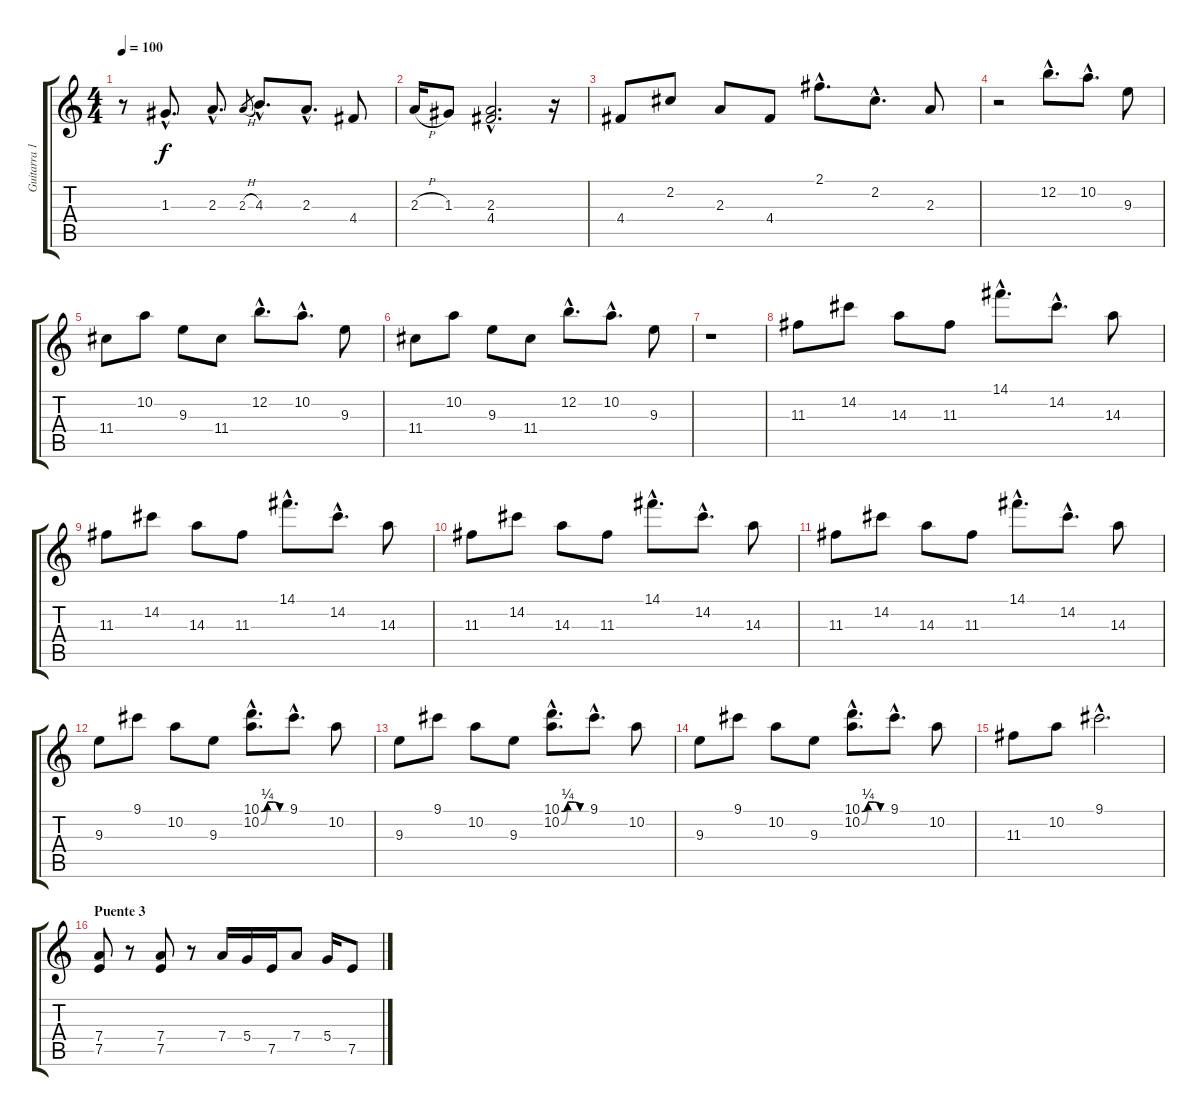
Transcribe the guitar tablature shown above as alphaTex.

\track ("Guitarra 1" "Guitarra 1") {instrument acousticguitarsteel}
\staff {score tabs}
\tuning (E4 B3 G3 D3 A2 E2) {hide}
\ts (4 4)
\tempo 100
\clef g2
\ks c
r.8{dy f} 1.3{hac}.8{d} 2.3{hac}.8{d} 2.3{h}.8{gr} 4.3{hac}.8{d} 2.3{hac}.8{d} 4.4.8 |
2.3{h}.16 1.3.8 (2.3{hac} 4.4{hac}).2{d} r.16 |
4.4.8 2.2.8 2.3.8 4.4.8 2.1{hac}.8{d} 2.2{hac}.8{d} 2.3.8 |
r.2 12.2{hac}.8{d} 10.2{hac}.8{d} 9.3.8 |
11.4.8 10.2.8 9.3.8 11.4.8 12.2{hac}.8{d} 10.2{hac}.8{d} 9.3.8 |
11.4.8 10.2.8 9.3.8 11.4.8 12.2{hac}.8{d} 10.2{hac}.8{d} 9.3.8 |
r.1 |
11.3.8 14.2.8 14.3.8 11.3.8 14.1{hac}.8{d} 14.2{hac}.8{d} 14.3.8 |
11.3.8 14.2.8 14.3.8 11.3.8 14.1{hac}.8{d} 14.2{hac}.8{d} 14.3.8 |
11.3.8 14.2.8 14.3.8 11.3.8 14.1{hac}.8{d} 14.2{hac}.8{d} 14.3.8 |
11.3.8 14.2.8 14.3.8 11.3.8 14.1{hac}.8{d} 14.2{hac}.8{d} 14.3.8 |
9.3.8 9.1.8 10.2.8 9.3.8 (10.1{be (custom 0 0 15 1 30 1 45 0 60 0) hac} 10.2{be (custom 0 0 15 1 30 1 45 0 60 0) hac}).8{d} 9.1{hac}.8{d} 10.2.8 |
9.3.8 9.1.8 10.2.8 9.3.8 (10.1{be (custom 0 0 15 1 30 1 45 0 60 0) hac} 10.2{be (custom 0 0 15 1 30 1 45 0 60 0) hac}).8{d} 9.1{hac}.8{d} 10.2.8 |
9.3.8 9.1.8 10.2.8 9.3.8 (10.1{be (custom 0 0 15 1 30 1 45 0 60 0) hac} 10.2{be (custom 0 0 15 1 30 1 45 0 60 0) hac}).8{d} 9.1{hac}.8{d} 10.2.8 |
11.3.8 10.2.8 9.1{hac}.2{d} |
\section ("" "Puente 3")
(7.4 7.5).8 r.8 (7.4 7.5).8 r.8 7.4.16 5.4.16 7.5.16 7.4.8 5.4.16 7.5.8
